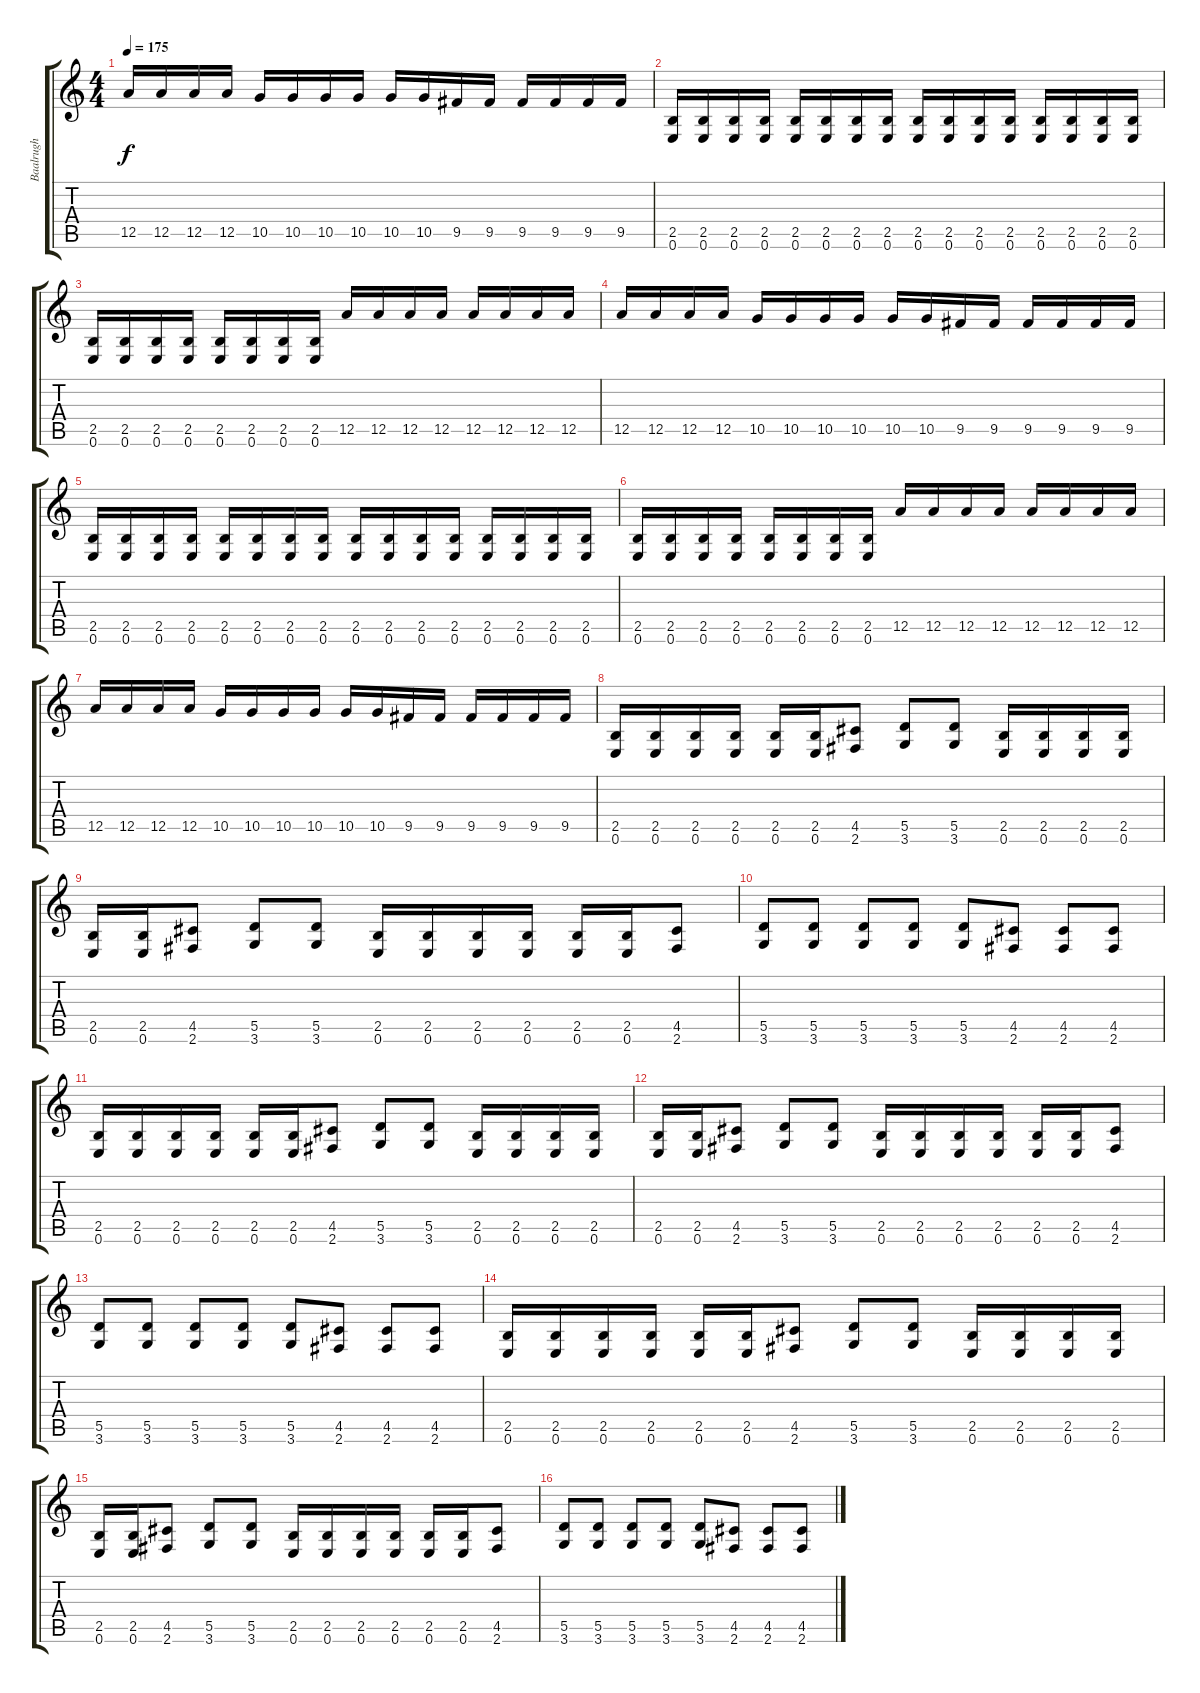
\track ("Baalrugh" "Baalrugh") {instrument distortionguitar}
\staff {score tabs}
\tuning (E4 B3 G3 D3 A2 E2) {hide}
\ts (4 4)
\tempo 175
\clef g2
\ks c
12.5.16{dy f} 12.5.16 12.5.16 12.5.16 10.5.16 10.5.16 10.5.16 10.5.16 10.5.16 10.5.16 9.5.16 9.5.16 9.5.16 9.5.16 9.5.16 9.5.16 |
(2.5 0.6).16 (2.5 0.6).16 (2.5 0.6).16 (2.5 0.6).16 (2.5 0.6).16 (2.5 0.6).16 (2.5 0.6).16 (2.5 0.6).16 (2.5 0.6).16 (2.5 0.6).16 (2.5 0.6).16 (2.5 0.6).16 (2.5 0.6).16 (2.5 0.6).16 (2.5 0.6).16 (2.5 0.6).16 |
(2.5 0.6).16 (2.5 0.6).16 (2.5 0.6).16 (2.5 0.6).16 (2.5 0.6).16 (2.5 0.6).16 (2.5 0.6).16 (2.5 0.6).16 12.5.16 12.5.16 12.5.16 12.5.16 12.5.16 12.5.16 12.5.16 12.5.16 |
12.5.16 12.5.16 12.5.16 12.5.16 10.5.16 10.5.16 10.5.16 10.5.16 10.5.16 10.5.16 9.5.16 9.5.16 9.5.16 9.5.16 9.5.16 9.5.16 |
(2.5 0.6).16 (2.5 0.6).16 (2.5 0.6).16 (2.5 0.6).16 (2.5 0.6).16 (2.5 0.6).16 (2.5 0.6).16 (2.5 0.6).16 (2.5 0.6).16 (2.5 0.6).16 (2.5 0.6).16 (2.5 0.6).16 (2.5 0.6).16 (2.5 0.6).16 (2.5 0.6).16 (2.5 0.6).16 |
(2.5 0.6).16 (2.5 0.6).16 (2.5 0.6).16 (2.5 0.6).16 (2.5 0.6).16 (2.5 0.6).16 (2.5 0.6).16 (2.5 0.6).16 12.5.16 12.5.16 12.5.16 12.5.16 12.5.16 12.5.16 12.5.16 12.5.16 |
12.5.16 12.5.16 12.5.16 12.5.16 10.5.16 10.5.16 10.5.16 10.5.16 10.5.16 10.5.16 9.5.16 9.5.16 9.5.16 9.5.16 9.5.16 9.5.16 |
(2.5 0.6).16 (2.5 0.6).16 (2.5 0.6).16 (2.5 0.6).16 (2.5 0.6).16 (2.5 0.6).16 (4.5 2.6).8 (5.5 3.6).8 (5.5 3.6).8 (2.5 0.6).16 (2.5 0.6).16 (2.5 0.6).16 (2.5 0.6).16 |
(2.5 0.6).16 (2.5 0.6).16 (4.5 2.6).8 (5.5 3.6).8 (5.5 3.6).8 (2.5 0.6).16 (2.5 0.6).16 (2.5 0.6).16 (2.5 0.6).16 (2.5 0.6).16 (2.5 0.6).16 (4.5 2.6).8 |
(5.5 3.6).8 (5.5 3.6).8 (5.5 3.6).8 (5.5 3.6).8 (5.5 3.6).8 (4.5 2.6).8 (4.5 2.6).8 (4.5 2.6).8 |
(2.5 0.6).16 (2.5 0.6).16 (2.5 0.6).16 (2.5 0.6).16 (2.5 0.6).16 (2.5 0.6).16 (4.5 2.6).8 (5.5 3.6).8 (5.5 3.6).8 (2.5 0.6).16 (2.5 0.6).16 (2.5 0.6).16 (2.5 0.6).16 |
(2.5 0.6).16 (2.5 0.6).16 (4.5 2.6).8 (5.5 3.6).8 (5.5 3.6).8 (2.5 0.6).16 (2.5 0.6).16 (2.5 0.6).16 (2.5 0.6).16 (2.5 0.6).16 (2.5 0.6).16 (4.5 2.6).8 |
(5.5 3.6).8 (5.5 3.6).8 (5.5 3.6).8 (5.5 3.6).8 (5.5 3.6).8 (4.5 2.6).8 (4.5 2.6).8 (4.5 2.6).8 |
(2.5 0.6).16 (2.5 0.6).16 (2.5 0.6).16 (2.5 0.6).16 (2.5 0.6).16 (2.5 0.6).16 (4.5 2.6).8 (5.5 3.6).8 (5.5 3.6).8 (2.5 0.6).16 (2.5 0.6).16 (2.5 0.6).16 (2.5 0.6).16 |
(2.5 0.6).16 (2.5 0.6).16 (4.5 2.6).8 (5.5 3.6).8 (5.5 3.6).8 (2.5 0.6).16 (2.5 0.6).16 (2.5 0.6).16 (2.5 0.6).16 (2.5 0.6).16 (2.5 0.6).16 (4.5 2.6).8 |
(5.5 3.6).8 (5.5 3.6).8 (5.5 3.6).8 (5.5 3.6).8 (5.5 3.6).8 (4.5 2.6).8 (4.5 2.6).8 (4.5 2.6).8
